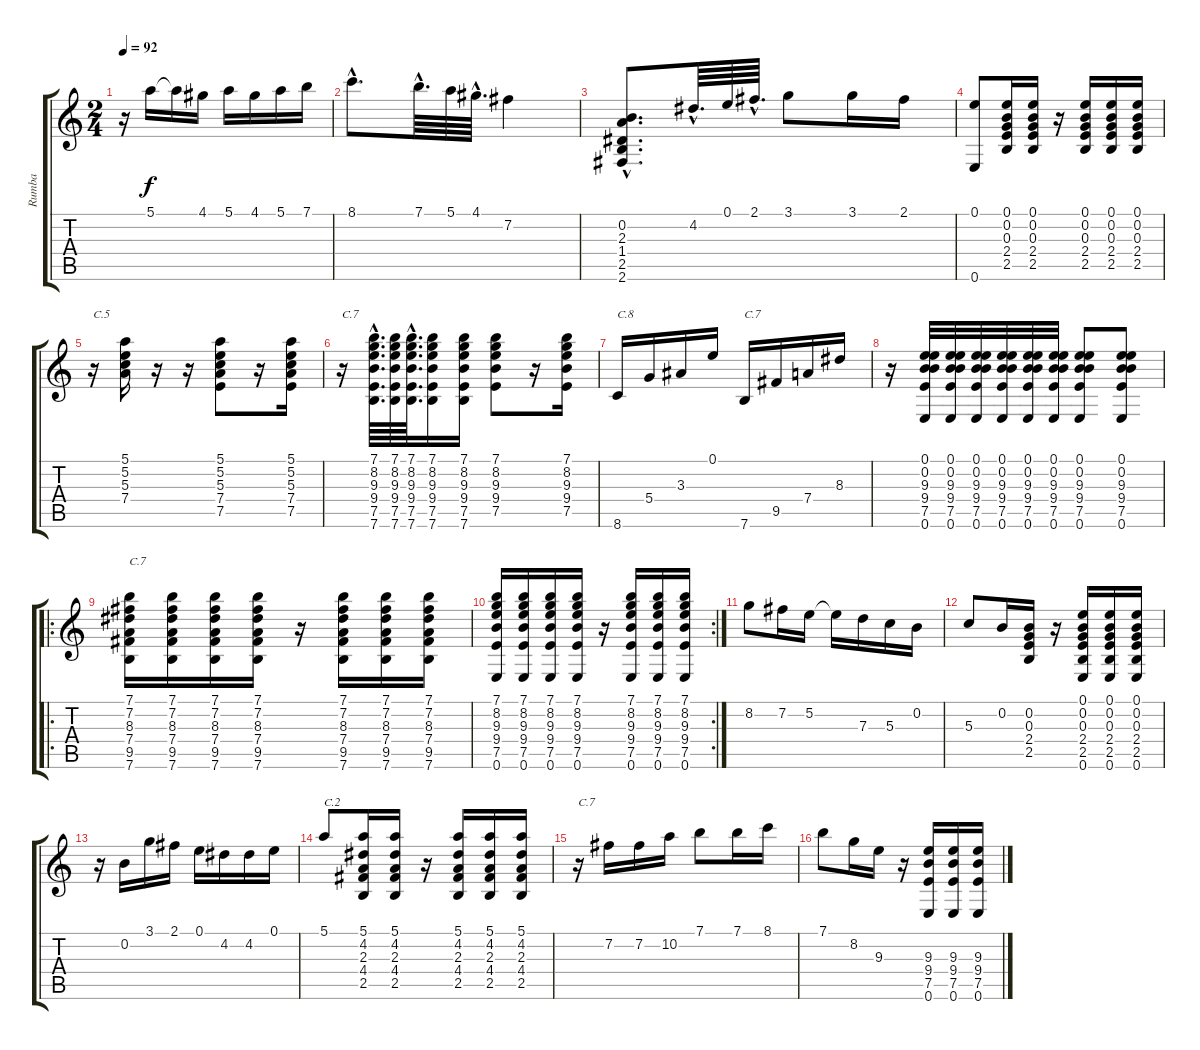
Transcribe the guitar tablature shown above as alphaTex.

\track ("Rumba" "Rumba") {instrument acousticguitarnylon}
\staff {score tabs}
\tuning (E4 B3 G3 D3 A2 E2) {hide}
\ts (2 4)
\tempo 92
\clef g2
\ks c
r.16{dy f} 5.1.16 5.1{t}.16 4.1.16 5.1.16 4.1.16 5.1.16 7.1.16 |
8.1{hac}.8{d} 7.1{hac}.64{d} 5.1.64 4.1{hac}.64{d} 7.2.4 |
(0.2{hac} 2.3{hac} 1.4{hac} 2.5{hac} 2.6{hac}).8{d} 4.2{hac}.64{d} 0.1.64 2.1{hac}.64{d} 3.1.8 3.1.16 2.1.16 |
(0.1 0.6).8 (0.1 0.2 0.3 2.4 2.5).16 (0.1 0.2 0.3 2.4 2.5).16 r.16 (0.1 0.2 0.3 2.4 2.5).16 (0.1 0.2 0.3 2.4 2.5).16 (0.1 0.2 0.3 2.4 2.5).16 |
r.16{txt "C.5"} (5.1 5.2 5.3 7.4).16 r.16 r.16 (5.1 5.2 5.3 7.4 7.5).8 r.16 (5.1 5.2 5.3 7.4 7.5).16 |
r.16{txt "C.7"} (7.1{hac} 8.2{hac} 9.3{hac} 9.4{hac} 7.5{hac} 7.6{hac}).64{d} (7.1 8.2 9.3 9.4 7.5 7.6).64 (7.1{hac} 8.2{hac} 9.3{hac} 9.4{hac} 7.5{hac} 7.6{hac}).64{d} (7.1 8.2 9.3 9.4 7.5 7.6).16 (7.1 8.2 9.3 9.4 7.5 7.6).16 (7.1 8.2 9.3 9.4 7.5).8 r.16 (7.1 8.2 9.3 9.4 7.5).16 |
8.6.16{txt "C.8"} 5.4.16 3.3.16 0.1.16 7.6.16{txt "C.7"} 9.5.16 7.4.16 8.3.16 |
r.16 (0.1 0.2 9.3 9.4 7.5 0.6).32 (0.1 0.2 9.3 9.4 7.5 0.6).32 (0.1 0.2 9.3 9.4 7.5 0.6).32 (0.1 0.2 9.3 9.4 7.5 0.6).32 (0.1 0.2 9.3 9.4 7.5 0.6).32 (0.1 0.2 9.3 9.4 7.5 0.6).32 (0.1 0.2 9.3 9.4 7.5 0.6).8 (0.1 0.2 9.3 9.4 7.5 0.6).8 |
\ro
(7.1 7.2 8.3 7.4 9.5 7.6).16{txt "C.7"} (7.1 7.2 8.3 7.4 9.5 7.6).16 (7.1 7.2 8.3 7.4 9.5 7.6).16 (7.1 7.2 8.3 7.4 9.5 7.6).16 r.16 (7.1 7.2 8.3 7.4 9.5 7.6).16 (7.1 7.2 8.3 7.4 9.5 7.6).16 (7.1 7.2 8.3 7.4 9.5 7.6).16 |
\rc 2
(7.1 8.2 9.3 9.4 7.5 0.6).16 (7.1 8.2 9.3 9.4 7.5 0.6).16 (7.1 8.2 9.3 9.4 7.5 0.6).16 (7.1 8.2 9.3 9.4 7.5 0.6).16 r.16 (7.1 8.2 9.3 9.4 7.5 0.6).16 (7.1 8.2 9.3 9.4 7.5 0.6).16 (7.1 8.2 9.3 9.4 7.5 0.6).16 |
8.2.8 7.2.16 5.2.16 5.2{t}.16 7.3.16 5.3.16 0.2.16 |
5.3.8 0.2.16 (0.2 0.3 2.4 2.5).16 r.16 (0.1 0.2 0.3 2.4 2.5 0.6).16 (0.1 0.2 0.3 2.4 2.5 0.6).16 (0.1 0.2 0.3 2.4 2.5 0.6).16 |
r.16 0.2.16 3.1.16 2.1.16 0.1.16 4.2.16 4.2.16 0.1.16 |
5.1.8{txt "C.2"} (5.1 4.2 2.3 4.4 2.5).16 (5.1 4.2 2.3 4.4 2.5).16 r.16 (5.1 4.2 2.3 4.4 2.5).16 (5.1 4.2 2.3 4.4 2.5).16 (5.1 4.2 2.3 4.4 2.5).16 |
r.16{txt "C.7"} 7.2.16 7.2.16 10.2.16 7.1.8 7.1.16 8.1.16 |
7.1.8 8.2.16 9.3.16 r.16 (9.3 9.4 7.5 0.6).16 (9.3 9.4 7.5 0.6).16 (9.3 9.4 7.5 0.6).16
